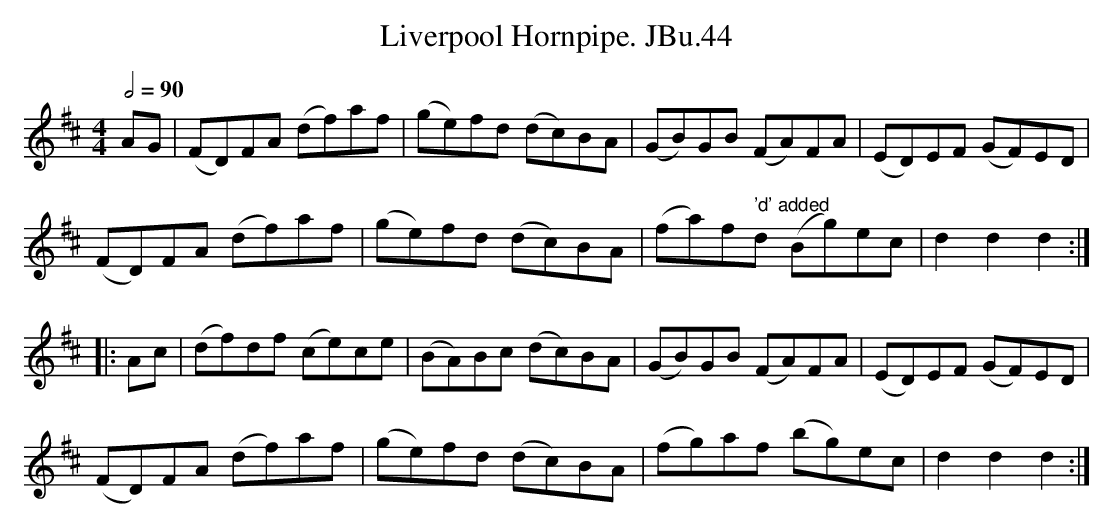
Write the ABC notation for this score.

X:1
T:Liverpool Hornpipe. JBu.44
M:4/4
L:1/8
Q:1/2=90
K:D
AG|(FD)FA (df)af|(ge)fd (dc)BA|(GB)GB (FA)FA|(ED)EF (GF)ED|
(FD)FA (df)af|(ge)fd (dc)BA|(fa)f" 'd' added"d (Bg)ec|d2d2d2:|
|:Ac|(df)df (ce)ce|(BA)Bc (dc)BA|(GB)GB (FA)FA|(ED)EF (GF)ED|
(FD)FA (df)af|(ge)fd (dc)BA|(fg)af (bg)ec|d2d2d2:|
